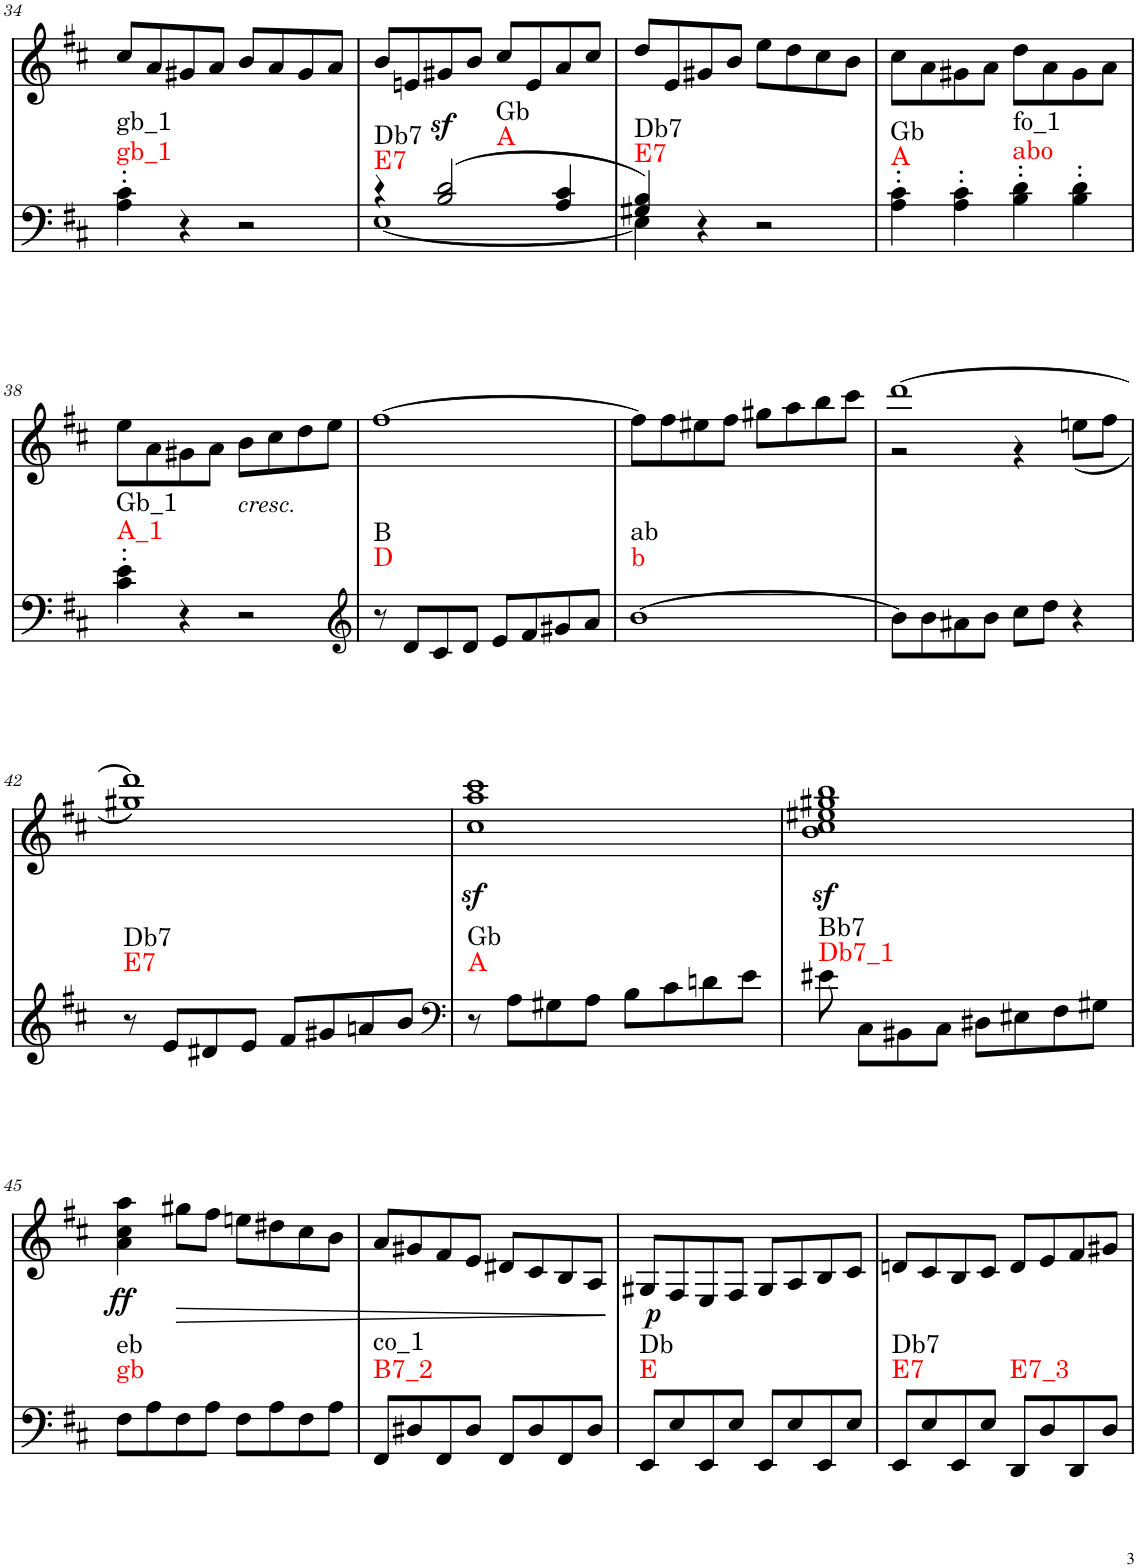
**kern	**harte	**kern	**text	**dynam
*part2	*part2	*part1	*part1	*part1
*staff2	*	*staff1	*staff1	*staff1
*I"piano	*	*I"piano	*	*
*I'Pno	*	*I'Pno	*	*
!!LO:PB:g=z
*clefF4	*	*clefG2	*	*
*k[f#c#]	*	*k[f#c#]	*	*
*D:	*	*D:	*	*
*M4/4	*	*M4/4	*	*
=34	=34	=34	=34	=34
!	!LO:H:n=1:kt=gb_1	!	!	!
!	!LO:H:n=2:kt=gb_1	!	!	!
4A\' 4c#\'	N N	8cc#/L	.	.
.	.	8a/	.	.
4r	.	8g#X/	.	.
.	.	8a/J	.	.
2r	.	8b/L	.	.
.	.	8a/	.	.
.	.	8g#/	.	.
.	.	8a/J	.	.
=35	=35	=35	=35	=35
*^	*	*	*	*
!	!	!LO:H:n=1:kt=E7	!	!	!
!	!	!LO:H:n=2:kt=Db7	!	!	!
4r	[1E	N N	8b/L	.	.
.	.	.	8en/	.	.
!	!	!LO:H:n=1:kt=A	!	!	!
!	!	!LO:H:n=2:kt=Gb	!	!	!
(2B/ 2d/	.	N N	8g#Xz</	.	.
.	.	.	8b/J	.	.
.	.	.	8cc#/L	.	.
.	.	.	8e/	.	.
4A/ 4c#/	.	.	8a/	.	.
.	.	.	8cc#/J	.	.
=36	=36	=36	=36	=36	=36
!	!	!LO:H:n=1:kt=E7	!	!	!
!	!	!LO:H:n=2:kt=Db7	!	!	!
4G#X/ 4B/)	4E\]	N N	8dd/L	.	.
.	.	.	8e/	.	.
4r	2.ryy	.	8g#X/	.	.
.	.	.	8b/J	.	.
2r	.	.	8ee\L	.	.
.	.	.	8dd\	.	.
.	.	.	8cc#\	.	.
.	.	.	8b\J	.	.
*v	*v	*	*	*	*
=37	=37	=37	=37	=37
!	!LO:H:n=1:kt=A	!	!	!
!	!LO:H:n=2:kt=Gb	!	!	!
4A\' 4c#\'	N N	8cc#\L	.	.
.	.	8a\	.	.
4A\' 4c#\'	.	8g#X\	.	.
.	.	8a\J	.	.
!	!LO:H:n=1:kt=abo	!	!	!
!	!LO:H:n=2:kt=fo_1	!	!	!
4B\' 4d\'	N N	8dd\L	.	.
.	.	8a\	.	.
4B\' 4d\'	.	8g#\	.	.
.	.	8a\J	.	.
!!LO:LB:g=z
=38	=38	=38	=38	=38
!	!LO:H:n=1:kt=A_1	!	!	!
!	!LO:H:n=2:kt=Gb_1	!	!	!
4c#\' 4e\'	N N	8ee\L	.	.
.	.	8a\	.	.
4r	.	8g#X\	.	.
.	.	8a\J	.	.
!	!	!LO:TX:b:i:t=cresc.	!	!
2r	.	8b\L	.	.
.	.	8cc#\	.	.
.	.	8dd\	.	.
.	.	8ee\J	.	.
=39	=39	=39	=39	=39
*clefG2	*	*	*	*
!	!LO:H:n=1:kt=D	!	!	!
!	!LO:H:n=2:kt=B	!	!	!
8r	N N	[1ff#	.	.
8d/L	.	.	.	.
8c#/	.	.	.	.
8d/J	.	.	.	.
8e/L	.	.	.	.
8f#/	.	.	.	.
8g#X/	.	.	.	.
8a/J	.	.	.	.
=40	=40	=40	=40	=40
!	!LO:H:n=1:kt=b	!	!	!
!	!LO:H:n=2:kt=ab	!	!	!
[1b	N N	8ff#\L]	.	.
.	.	8ff#\	.	.
.	.	8ee#X\	.	.
.	.	8ff#\J	.	.
.	.	8gg#X\L	.	.
.	.	8aa\	.	.
.	.	8bb\	.	.
.	.	8ccc#\J	.	.
=41	=41	=41	=41	=41
*	*	*^	*	*
8b\L]	.	[1ddd	2r	.	.
8b\	.	.	.	.	.
8a#X\	.	.	.	.	.
8b\J	.	.	.	.	.
8cc#\L	.	.	4r	.	.
8dd\J	.	.	.	.	.
4r	.	.	(8een\L	.	.
.	.	.	8ff#\J	.	.
!!LO:LB:g=z	!!
=42	=42	=42	=42	=42	=42
!	!LO:H:n=1:kt=E7	!	!	!	!
!	!LO:H:n=2:kt=Db7	!	!	!	!
8r	N N	1ddd]	1gg#X)	.	.
8e/L	.	.	.	.	.
8d#X/	.	.	.	.	.
8e/J	.	.	.	.	.
8f#/L	.	.	.	.	.
8g#X/	.	.	.	.	.
8an/	.	.	.	.	.
8b/J	.	.	.	.	.
*	*	*v	*v	*	*
=43	=43	=43	=43	=43
*clefF4	*	*	*	*
!	!LO:H:n=1:kt=A	!	!LO:LY:b	!
!	!LO:H:n=2:kt=Gb	!	!	!
8r	N N	1cc#z< 1aaz< 1ccc#z<	sf	.
8A\L	.	.	.	.
8G#X\	.	.	.	.
8A\J	.	.	.	.
8B\L	.	.	.	.
8c#\	.	.	.	.
8dn\	.	.	.	.
8e\J	.	.	.	.
=44	=44	=44	=44	=44
!	!LO:H:n=1:kt=Db7_1	!	!LO:LY:b	!
!	!LO:H:n=2:kt=Bb7	!	!	!
8e#X\	N N	1bz< 1cc#z< 1ee#Xz< 1gg#Xz< 1bbz<	sf	.
8C#\L	.	.	.	.
8BB#X\	.	.	.	.
8C#\J	.	.	.	.
8D#X\L	.	.	.	.
8E#X\	.	.	.	.
8F#\	.	.	.	.
8G#X\J	.	.	.	.
!!LO:LB:g=z
=45	=45	=45	=45	=45
!	!LO:H:n=1:kt=gb	!	!LO:LY:b	!LO:DY:b
!	!LO:H:n=2:kt=eb	!	!	!
8F#\L	N N	4a\ 4cc#\ 4aa\	ff	ff
8A\	.	.	.	.
!	!	!	!	!LO:HP:b
8F#\	.	8gg#X\L	.	>
8A\J	.	8ff#\J	.	.
8F#\L	.	8een\L	.	.
8A\	.	8dd#X\	.	.
8F#\	.	8cc#\	.	.
8A\J	.	8b\J	.	.
=46	=46	=46	=46	=46
!	!LO:H:n=1:kt=B7_2	!	!	!
!	!LO:H:n=2:kt=co_1	!	!	!
8FF#/L	N N	8a/L	.	.
8D#X/	.	8g#X/	.	.
8FF#/	.	8f#/	.	.
8D#/J	.	8e/J	.	.
8FF#/L	.	8d#X/L	.	.
8D#/	.	8c#/	.	.
8FF#/	.	8B/	.	.
8D#/J	.	8A/J	.	.
.	.	.	.	]
=47	=47	=47	=47	=47
!	!LO:H:n=1:kt=E	!	!LO:LY:b	!LO:DY:b
!	!LO:H:n=2:kt=Db	!	!	!
8EE/L	N N	8G#X/L	p	p
8E/	.	8F#/	.	.
8EE/	.	8E/	.	.
8E/J	.	8F#/J	.	.
8EE/L	.	8G#/L	.	.
8E/	.	8A/	.	.
8EE/	.	8B/	.	.
8E/J	.	8c#/J	.	.
=48	=48	=48	=48	=48
!	!LO:H:n=1:kt=E7	!	!	!
!	!LO:H:n=2:kt=Db7	!	!	!
8EE/L	N N	8dn/L	.	.
8E/	.	8c#/	.	.
8EE/	.	8B/	.	.
8E/J	.	8c#/J	.	.
!	!LO:H:kt=E7_3	!	!	!
8DD/L	N	8d/L	.	.
8D/	.	8e/	.	.
8DD/	.	8f#/	.	.
8D/J	.	8g#X/J	.	.
=	=	=	=	=
*-	*-	*-	*-	*-
